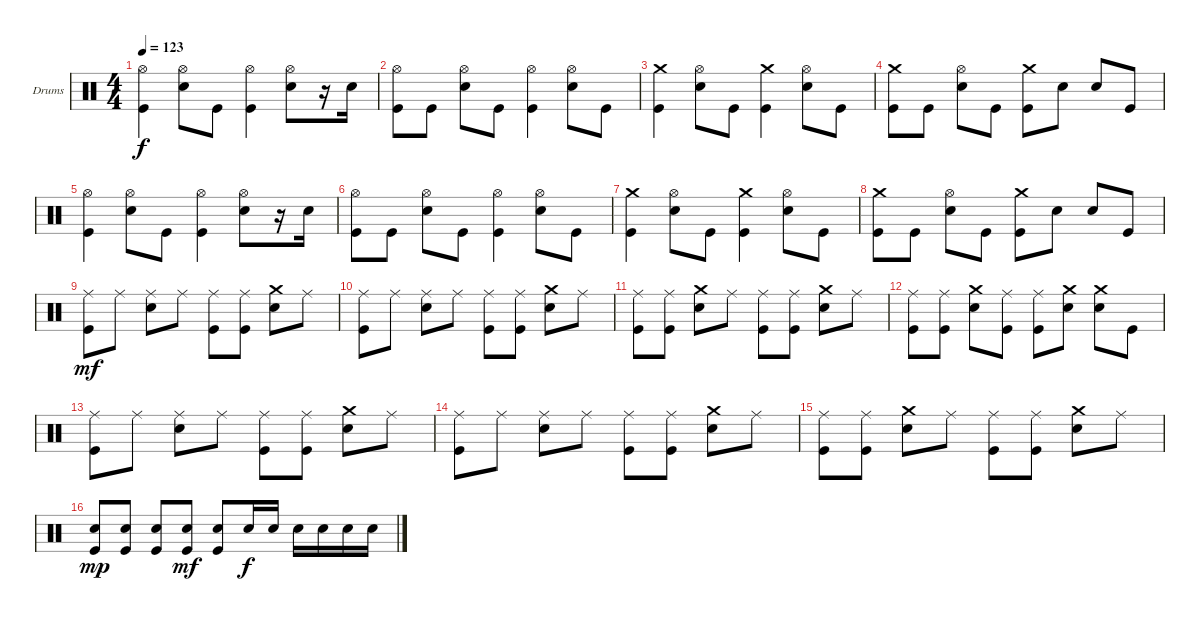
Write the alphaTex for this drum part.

\bracketExtendMode groupsimilarinstruments
\firstSystemTrackNameOrientation horizontal
\otherSystemsTrackNameOrientation horizontal
\track ("Drumkit" "Drums") {instrument percussion}
\staff {score}
\articulation defaults
\ts (4 4)
\tempo 123
\clef neutral
\ks c
("Hi-Hat (open)" "Kick (hit)").4{dy f} ("Hi-Hat (open)" "Snare (hit) 2").8 "Kick (hit)".8 ("Hi-Hat (open)" "Kick (hit)").4 ("Hi-Hat (open)" "Snare (hit) 2").8 r.16 "Snare (hit) 2".16 |
("Hi-Hat (open)" "Kick (hit)").8 "Kick (hit)".8 ("Hi-Hat (open)" "Snare (hit) 2").8 "Kick (hit)".8 ("Hi-Hat (open)" "Kick (hit)").4 ("Hi-Hat (open)" "Snare (hit) 2").8 "Kick (hit)".8 |
("Crash medium (hit)" "Kick (hit)").4 ("Hi-Hat (open)" "Snare (hit) 2").8 "Kick (hit)".8 ("Crash medium (hit)" "Kick (hit)").4 ("Hi-Hat (open)" "Snare (hit) 2").8 "Kick (hit)".8 |
("Crash medium (hit)" "Kick (hit)").8 "Kick (hit)".8 ("Hi-Hat (open)" "Snare (hit) 2").8 "Kick (hit)".8 ("Crash medium (hit)" "Kick (hit)").8 "Snare (hit) 2".8 "Snare (hit) 2".8 "Kick (hit)".8 |
("Hi-Hat (open)" "Kick (hit)").4 ("Hi-Hat (open)" "Snare (hit) 2").8 "Kick (hit)".8 ("Hi-Hat (open)" "Kick (hit)").4 ("Hi-Hat (open)" "Snare (hit) 2").8 r.16 "Snare (hit) 2".16 |
("Hi-Hat (open)" "Kick (hit)").8 "Kick (hit)".8 ("Hi-Hat (open)" "Snare (hit) 2").8 "Kick (hit)".8 ("Hi-Hat (open)" "Kick (hit)").4 ("Hi-Hat (open)" "Snare (hit) 2").8 "Kick (hit)".8 |
("Crash medium (hit)" "Kick (hit)").4 ("Hi-Hat (open)" "Snare (hit) 2").8 "Kick (hit)".8 ("Crash medium (hit)" "Kick (hit)").4 ("Hi-Hat (open)" "Snare (hit) 2").8 "Kick (hit)".8 |
("Crash medium (hit)" "Kick (hit)").8 "Kick (hit)".8 ("Hi-Hat (open)" "Snare (hit) 2").8 "Kick (hit)".8 ("Crash medium (hit)" "Kick (hit)").8 "Snare (hit) 2".8 "Snare (hit) 2".8 "Kick (hit)".8 |
("Ride (middle)" "Kick (hit)").8{dy mf} "Ride (middle)".8 ("Ride (middle)" "Snare (hit) 2").8 "Ride (middle)".8 ("Ride (middle)" "Kick (hit)").8 ("Ride (middle)" "Kick (hit)").8 ("Crash medium (hit)" "Snare (hit) 2").8 "Ride (middle)".8 |
("Ride (middle)" "Kick (hit)").8 "Ride (middle)".8 ("Ride (middle)" "Snare (hit) 2").8 "Ride (middle)".8 ("Ride (middle)" "Kick (hit)").8 ("Ride (middle)" "Kick (hit)").8 ("Crash medium (hit)" "Snare (hit) 2").8 "Ride (middle)".8 |
("Ride (middle)" "Kick (hit)").8 ("Ride (middle)" "Kick (hit)").8 ("Crash medium (hit)" "Snare (hit) 2").8 "Ride (middle)".8 ("Ride (middle)" "Kick (hit)").8 ("Ride (middle)" "Kick (hit)").8 ("Crash medium (hit)" "Snare (hit) 2").8 "Ride (middle)".8 |
("Ride (middle)" "Kick (hit)").8 ("Ride (middle)" "Kick (hit)").8 ("Crash medium (hit)" "Snare (hit) 2").8 ("Ride (middle)" "Kick (hit)").8 ("Ride (middle)" "Kick (hit)").8 ("Crash medium (hit)" "Snare (hit) 2").8 ("Crash medium (hit)" "Snare (hit) 2").8 "Kick (hit)".8 |
("Ride (middle)" "Kick (hit)").8 "Ride (middle)".8 ("Ride (middle)" "Snare (hit) 2").8 "Ride (middle)".8 ("Ride (middle)" "Kick (hit)").8 ("Ride (middle)" "Kick (hit)").8 ("Crash medium (hit)" "Snare (hit) 2").8 "Ride (middle)".8 |
("Ride (middle)" "Kick (hit)").8 "Ride (middle)".8 ("Ride (middle)" "Snare (hit) 2").8 "Ride (middle)".8 ("Ride (middle)" "Kick (hit)").8 ("Ride (middle)" "Kick (hit)").8 ("Crash medium (hit)" "Snare (hit) 2").8 "Ride (middle)".8 |
("Ride (middle)" "Kick (hit)").8 ("Ride (middle)" "Kick (hit)").8 ("Crash medium (hit)" "Snare (hit) 2").8 "Ride (middle)".8 ("Ride (middle)" "Kick (hit)").8 ("Ride (middle)" "Kick (hit)").8 ("Crash medium (hit)" "Snare (hit) 2").8 "Ride (middle)".8 |
("Snare (hit) 2" "Kick (hit)").8{dy mp} ("Snare (hit) 2" "Kick (hit)").8 ("Snare (hit) 2" "Kick (hit)").8 ("Snare (hit) 2" "Kick (hit)").8{dy mf} ("Snare (hit) 2" "Kick (hit)").8 "Snare (hit) 2".16{dy f} "Snare (hit) 2".16 "Snare (hit) 2".16 "Snare (hit) 2".16 "Snare (hit) 2".16 "Snare (hit) 2".16
